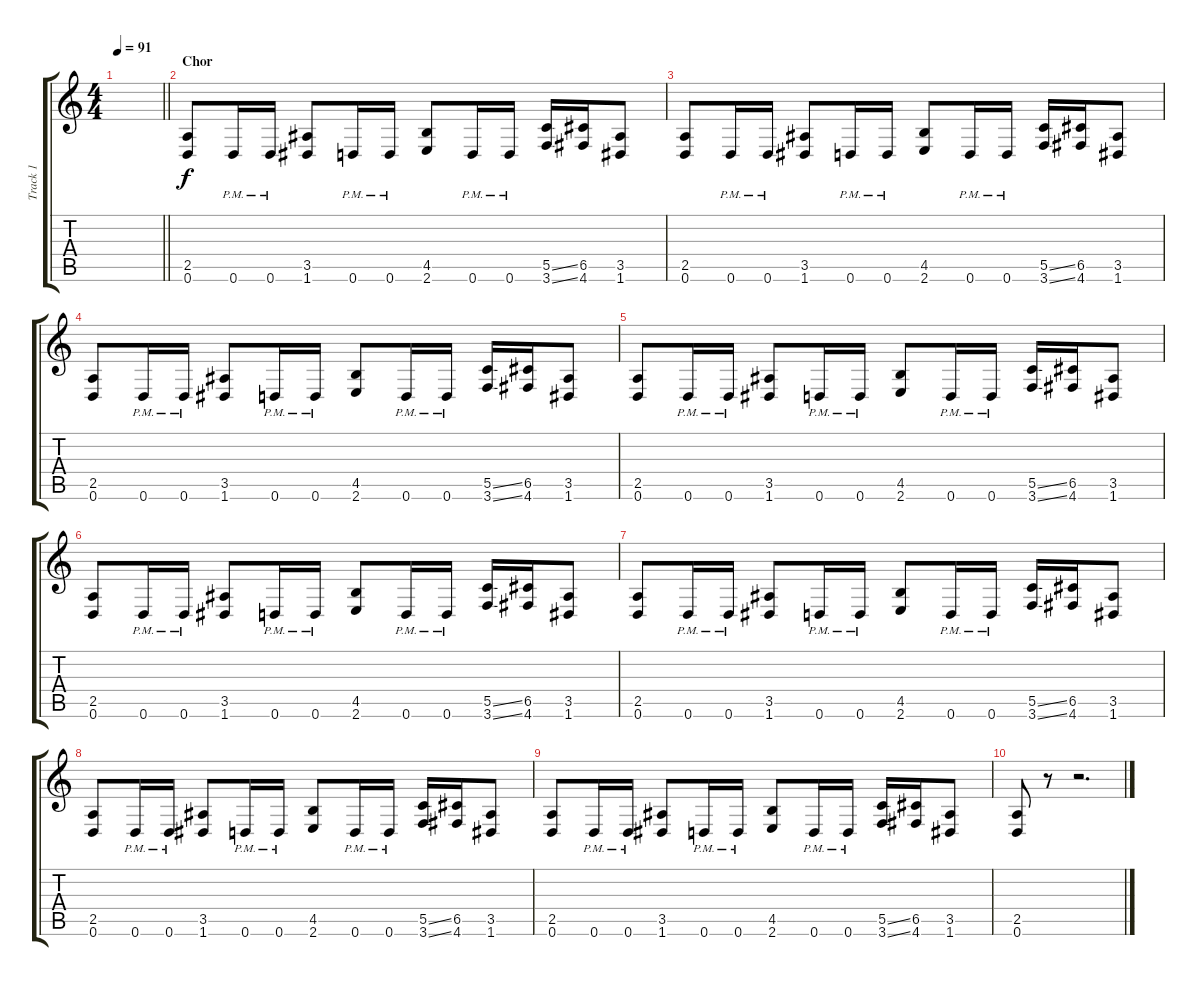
\track ("Track 1" "Track 1") {instrument distortionguitar}
\staff {score tabs}
\tuning (D4 A3 F3 C3 G2 D2) {hide}
\ts (4 4)
\tempo 91
\clef g2
\barLineRight lightlight
\ks c
|
\section ("" "Chor")
(2.5 0.6).8 0.6{pm}.16 0.6{pm}.16 (3.5 1.6).8 0.6{pm}.16 0.6{pm}.16 (4.5 2.6).8 0.6{pm}.16 0.6{pm}.16 (5.5{ss} 3.6{ss}).16 (6.5 4.6).16 (3.5 1.6).8 |
(2.5 0.6).8 0.6{pm}.16 0.6{pm}.16 (3.5 1.6).8 0.6{pm}.16 0.6{pm}.16 (4.5 2.6).8 0.6{pm}.16 0.6{pm}.16 (5.5{ss} 3.6{ss}).16 (6.5 4.6).16 (3.5 1.6).8 |
(2.5 0.6).8 0.6{pm}.16 0.6{pm}.16 (3.5 1.6).8 0.6{pm}.16 0.6{pm}.16 (4.5 2.6).8 0.6{pm}.16 0.6{pm}.16 (5.5{ss} 3.6{ss}).16 (6.5 4.6).16 (3.5 1.6).8 |
(2.5 0.6).8 0.6{pm}.16 0.6{pm}.16 (3.5 1.6).8 0.6{pm}.16 0.6{pm}.16 (4.5 2.6).8 0.6{pm}.16 0.6{pm}.16 (5.5{ss} 3.6{ss}).16 (6.5 4.6).16 (3.5 1.6).8 |
(2.5 0.6).8 0.6{pm}.16 0.6{pm}.16 (3.5 1.6).8 0.6{pm}.16 0.6{pm}.16 (4.5 2.6).8 0.6{pm}.16 0.6{pm}.16 (5.5{ss} 3.6{ss}).16 (6.5 4.6).16 (3.5 1.6).8 |
(2.5 0.6).8 0.6{pm}.16 0.6{pm}.16 (3.5 1.6).8 0.6{pm}.16 0.6{pm}.16 (4.5 2.6).8 0.6{pm}.16 0.6{pm}.16 (5.5{ss} 3.6{ss}).16 (6.5 4.6).16 (3.5 1.6).8 |
(2.5 0.6).8 0.6{pm}.16 0.6{pm}.16 (3.5 1.6).8 0.6{pm}.16 0.6{pm}.16 (4.5 2.6).8 0.6{pm}.16 0.6{pm}.16 (5.5{ss} 3.6{ss}).16 (6.5 4.6).16 (3.5 1.6).8 |
(2.5 0.6).8 0.6{pm}.16 0.6{pm}.16 (3.5 1.6).8 0.6{pm}.16 0.6{pm}.16 (4.5 2.6).8 0.6{pm}.16 0.6{pm}.16 (5.5{ss} 3.6{ss}).16 (6.5 4.6).16 (3.5 1.6).8 |
(2.5 0.6).8 r.8 r.2{d}
